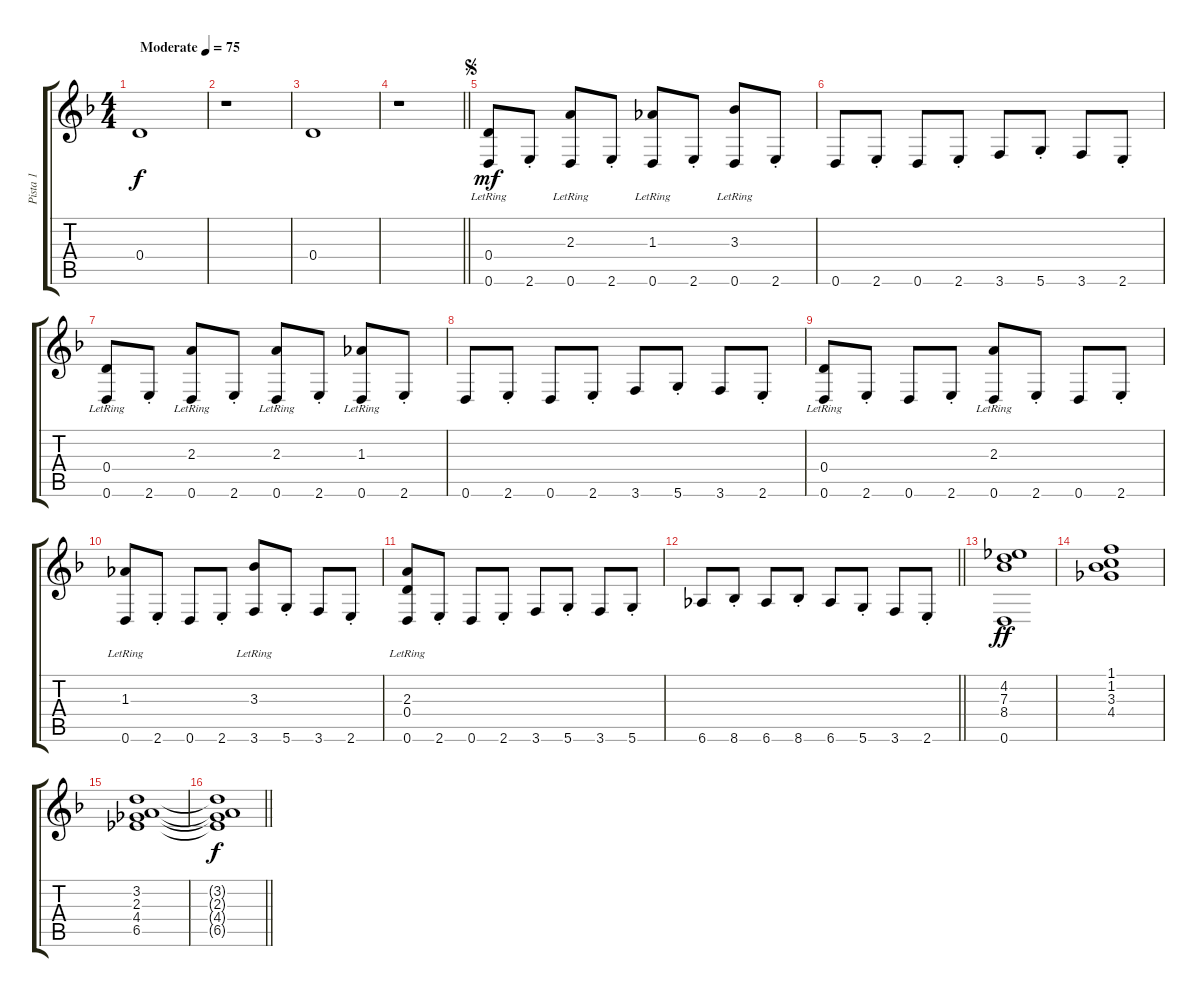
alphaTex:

\track ("Pista 1" "Pista 1") {instrument acousticguitarsteel}
\staff {score tabs}
\tuning (E4 B3 G3 D3 A2 D2) {hide}
\ts (4 4)
\tempo (75 "Moderate")
\clef g2
\ks dminor
0.4.1{dy f instrument acousticguitarsteel} |
r.1 |
0.4.1 |
\barLineRight lightlight
r.1 |
\jump segno
(0.4{lr} 0.6).8{dy mf} 2.6{st}.8 (2.3{lr} 0.6).8 2.6{st}.8 (1.3{lr} 0.6).8 2.6{st}.8 (3.3{lr} 0.6).8 2.6{st}.8 |
0.6.8 2.6{st}.8 0.6.8 2.6{st}.8 3.6.8 5.6{st}.8 3.6.8 2.6{st}.8 |
(0.4{lr} 0.6).8 2.6{st}.8 (2.3{lr} 0.6).8 2.6{st}.8 (2.3{lr} 0.6).8 2.6{st}.8 (1.3{lr} 0.6).8 2.6{st}.8 |
0.6.8 2.6{st}.8 0.6.8 2.6{st}.8 3.6.8 5.6{st}.8 3.6.8 2.6{st}.8 |
(0.4{lr} 0.6).8 2.6{st}.8 0.6.8 2.6{st}.8 (2.3{lr} 0.6).8 2.6{st}.8 0.6.8 2.6{st}.8 |
(1.3{lr} 0.6).8 2.6{st}.8 0.6.8 2.6{st}.8 (3.3{lr} 3.6).8 5.6{st}.8 3.6.8 2.6{st}.8 |
(2.3{lr} 0.4{lr} 0.6).8 2.6{st}.8 0.6.8 2.6{st}.8 3.6.8 5.6{st}.8 3.6.8 5.6{st}.8 |
\barLineRight lightlight
6.6.8 8.6{st}.8 6.6.8 8.6{st}.8 6.6.8 5.6{st}.8 3.6.8 2.6{st}.8 |
(4.2 7.3 8.4 0.6).1{dy ff} |
(1.1 1.2 3.3 4.4).1 |
(3.2 2.3 4.4 6.5).1 |
\barLineRight lightlight
(3.2{t} 2.3{t} 4.4{t} 6.5{t}).1{dy f}
